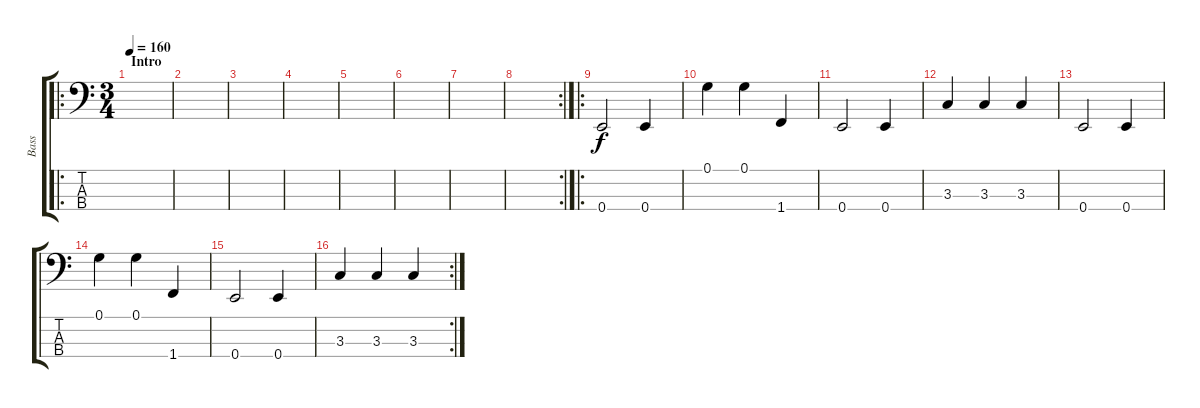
\track ("Bass" "Bass") {instrument electricbassfinger}
\staff {score tabs}
\tuning (G2 D2 A1 E1) {hide}
\ro
\ts (3 4)
\section ("" "Intro")
\tempo 160
\clef f4
\ks c
|
|
|
|
|
|
|
\rc 2
|
\ro
0.4.2 0.4.4 |
0.1.4 0.1.4 1.4.4 |
0.4.2 0.4.4 |
3.3.4 3.3.4 3.3.4 |
0.4.2 0.4.4 |
0.1.4 0.1.4 1.4.4 |
0.4.2 0.4.4 |
\rc 2
3.3.4 3.3.4 3.3.4
